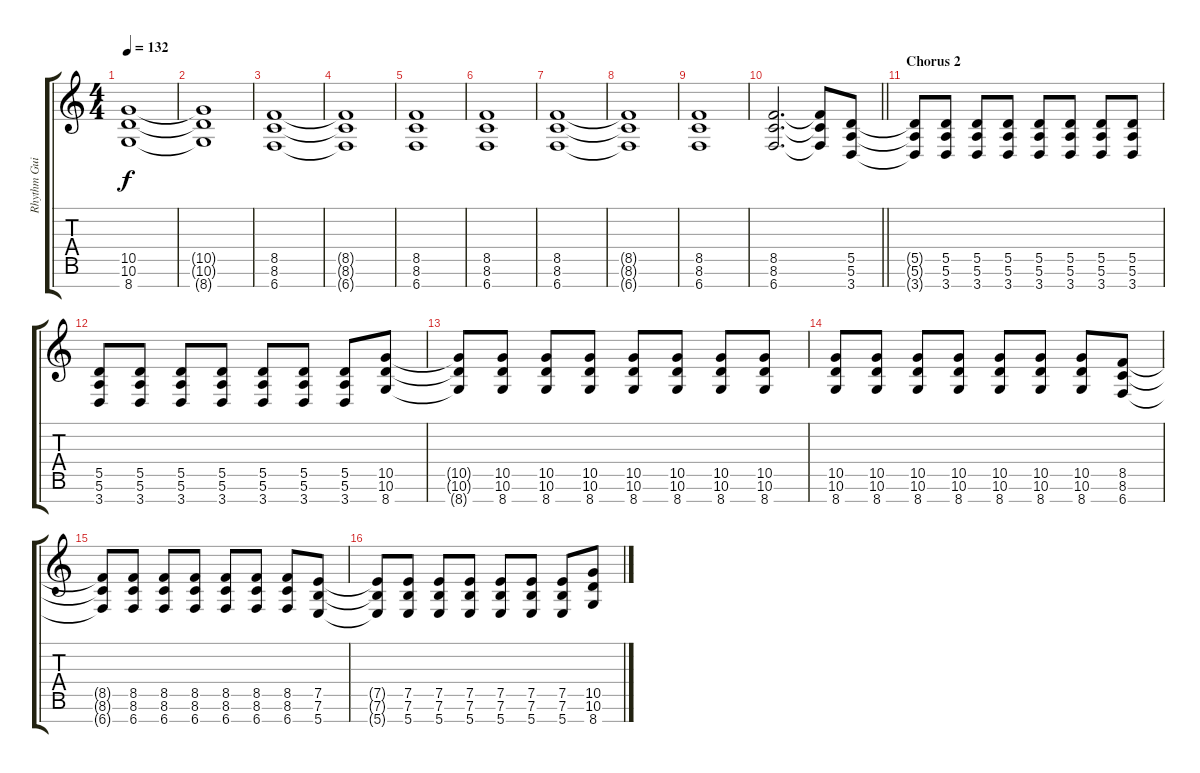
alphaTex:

\track ("Rhythm Guitar" "Rhythm Gui") {instrument distortionguitar}
\staff {score tabs}
\tuning (E4 B3 G3 D3 A2 E2 B1) {hide}
\ts (4 4)
\tempo 132
\clef g2
\ks aminor
(10.5 10.6 8.7).1{dy f} |
(10.5{t} 10.6{t} 8.7{t}).1 |
(8.5 8.6 6.7).1 |
(8.5{t} 8.6{t} 6.7{t}).1 |
(8.5 8.6 6.7).1 |
(8.5 8.6 6.7).1 |
(8.5 8.6 6.7).1 |
(8.5{t} 8.6{t} 6.7{t}).1 |
(8.5 8.6 6.7).1 |
\barLineRight lightlight
(8.5 8.6 6.7).2{d} (8.5{t} 8.6{t} 6.7{t}).8 (5.5 5.6 3.7).8 |
\section ("" "Chorus 2")
(5.5{t} 5.6{t} 3.7{t}).8 (5.5 5.6 3.7).8 (5.5 5.6 3.7).8 (5.5 5.6 3.7).8 (5.5 5.6 3.7).8 (5.5 5.6 3.7).8 (5.5 5.6 3.7).8 (5.5 5.6 3.7).8 |
(5.5 5.6 3.7).8 (5.5 5.6 3.7).8 (5.5 5.6 3.7).8 (5.5 5.6 3.7).8 (5.5 5.6 3.7).8 (5.5 5.6 3.7).8 (5.5 5.6 3.7).8 (10.5 10.6 8.7).8 |
(10.5{t} 10.6{t} 8.7{t}).8 (10.5 10.6 8.7).8 (10.5 10.6 8.7).8 (10.5 10.6 8.7).8 (10.5 10.6 8.7).8 (10.5 10.6 8.7).8 (10.5 10.6 8.7).8 (10.5 10.6 8.7).8 |
(10.5 10.6 8.7).8 (10.5 10.6 8.7).8 (10.5 10.6 8.7).8 (10.5 10.6 8.7).8 (10.5 10.6 8.7).8 (10.5 10.6 8.7).8 (10.5 10.6 8.7).8 (8.5 8.6 6.7).8 |
(8.5{t} 8.6{t} 6.7{t}).8 (8.5 8.6 6.7).8 (8.5 8.6 6.7).8 (8.5 8.6 6.7).8 (8.5 8.6 6.7).8 (8.5 8.6 6.7).8 (8.5 8.6 6.7).8 (7.5 7.6 5.7).8 |
(7.5{t} 7.6{t} 5.7{t}).8 (7.5 7.6 5.7).8 (7.5 7.6 5.7).8 (7.5 7.6 5.7).8 (7.5 7.6 5.7).8 (7.5 7.6 5.7).8 (7.5 7.6 5.7).8 (10.5 10.6 8.7).8
